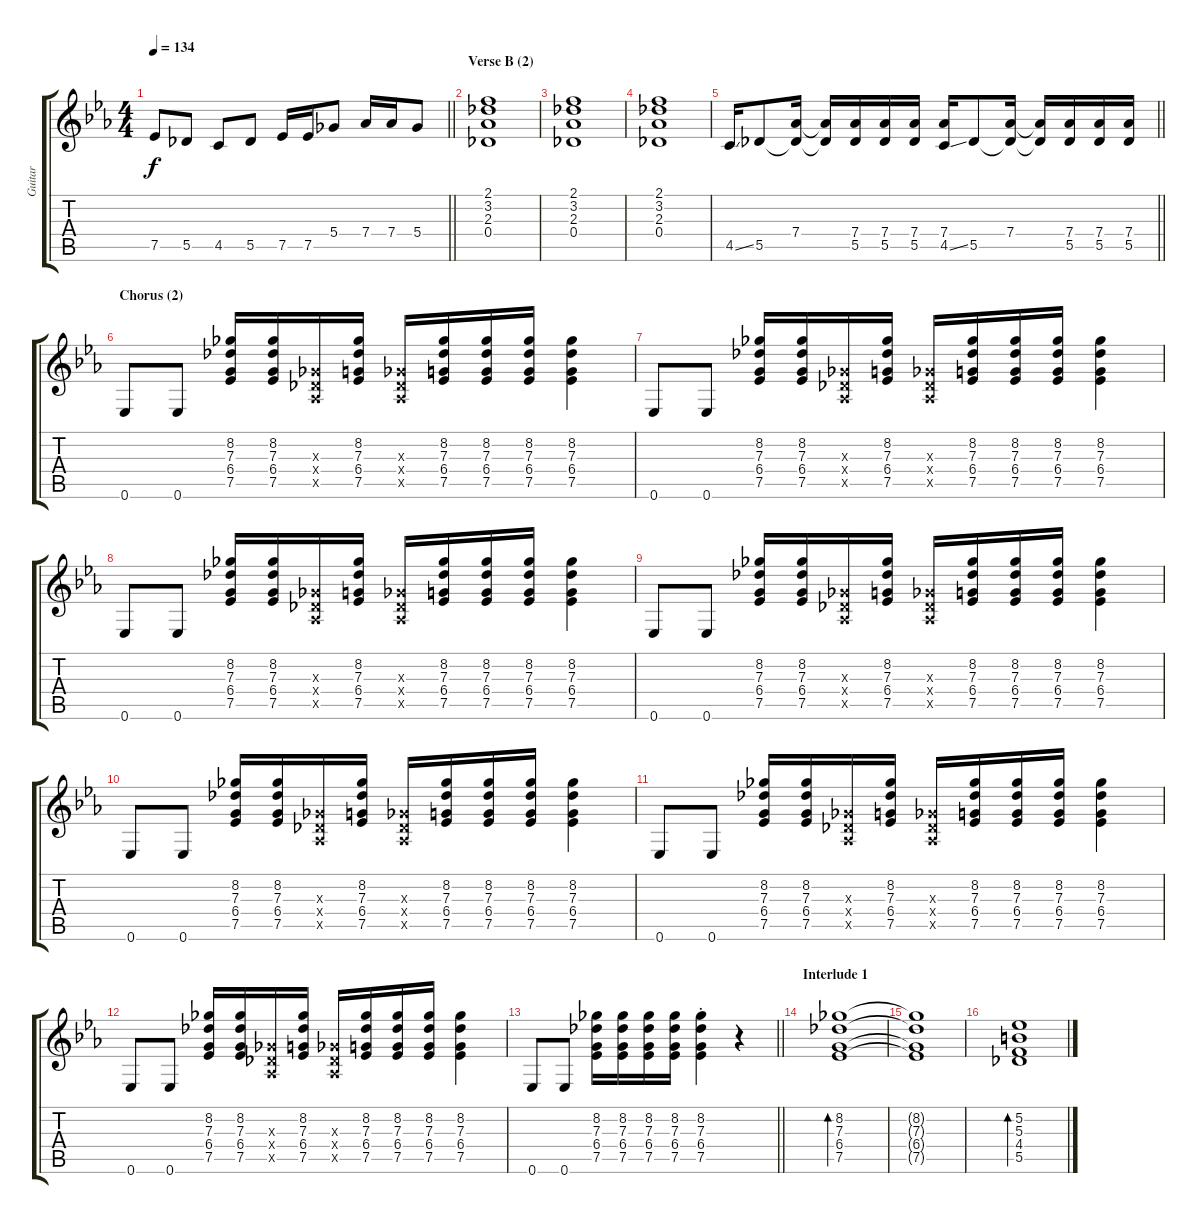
\track ("Guitar" "Guitar") {instrument distortionguitar}
\staff {score tabs}
\tuning (Eb4 Bb3 Gb3 Db3 Ab2 Eb2) {hide}
\ts (4 4)
\tempo 134
\clef g2
\barLineRight lightlight
\ks eb
7.5.8{dy f} 5.5.8 4.5.8 5.5.8 7.5.16 7.5.16 5.4.8 7.4.16 7.4.16 5.4.8 |
\section ("" "Verse B (2)")
(2.1 3.2 2.3 0.4).1 |
(2.1 3.2 2.3 0.4).1 |
(2.1 3.2 2.3 0.4).1 |
\barLineRight lightlight
4.5{ss}.16 5.5.8 (7.4 5.5{t}).16 (7.4{t} 5.5{t}).16 (7.4 5.5).16 (7.4 5.5).16 (7.4 5.5).16 (7.4 4.5{ss}).16 5.5.8 (7.4 5.5{t}).16 (7.4{t} 5.5{t}).16 (7.4 5.5).16 (7.4 5.5).16 (7.4 5.5).16 |
\section ("" "Chorus (2)")
0.6.8 0.6.8 (8.2 7.3 6.4 7.5).16 (8.2 7.3 6.4 7.5).16 (0.3{x} 0.4{x} 0.5{x}).16 (8.2 7.3 6.4 7.5).16 (0.3{x} 0.4{x} 0.5{x}).16 (8.2 7.3 6.4 7.5).16 (8.2 7.3 6.4 7.5).16 (8.2 7.3 6.4 7.5).16 (8.2 7.3 6.4 7.5).4 |
0.6.8 0.6.8 (8.2 7.3 6.4 7.5).16 (8.2 7.3 6.4 7.5).16 (0.3{x} 0.4{x} 0.5{x}).16 (8.2 7.3 6.4 7.5).16 (0.3{x} 0.4{x} 0.5{x}).16 (8.2 7.3 6.4 7.5).16 (8.2 7.3 6.4 7.5).16 (8.2 7.3 6.4 7.5).16 (8.2 7.3 6.4 7.5).4 |
0.6.8 0.6.8 (8.2 7.3 6.4 7.5).16 (8.2 7.3 6.4 7.5).16 (0.3{x} 0.4{x} 0.5{x}).16 (8.2 7.3 6.4 7.5).16 (0.3{x} 0.4{x} 0.5{x}).16 (8.2 7.3 6.4 7.5).16 (8.2 7.3 6.4 7.5).16 (8.2 7.3 6.4 7.5).16 (8.2 7.3 6.4 7.5).4 |
0.6.8 0.6.8 (8.2 7.3 6.4 7.5).16 (8.2 7.3 6.4 7.5).16 (0.3{x} 0.4{x} 0.5{x}).16 (8.2 7.3 6.4 7.5).16 (0.3{x} 0.4{x} 0.5{x}).16 (8.2 7.3 6.4 7.5).16 (8.2 7.3 6.4 7.5).16 (8.2 7.3 6.4 7.5).16 (8.2 7.3 6.4 7.5).4 |
0.6.8 0.6.8 (8.2 7.3 6.4 7.5).16 (8.2 7.3 6.4 7.5).16 (0.3{x} 0.4{x} 0.5{x}).16 (8.2 7.3 6.4 7.5).16 (0.3{x} 0.4{x} 0.5{x}).16 (8.2 7.3 6.4 7.5).16 (8.2 7.3 6.4 7.5).16 (8.2 7.3 6.4 7.5).16 (8.2 7.3 6.4 7.5).4 |
0.6.8 0.6.8 (8.2 7.3 6.4 7.5).16 (8.2 7.3 6.4 7.5).16 (0.3{x} 0.4{x} 0.5{x}).16 (8.2 7.3 6.4 7.5).16 (0.3{x} 0.4{x} 0.5{x}).16 (8.2 7.3 6.4 7.5).16 (8.2 7.3 6.4 7.5).16 (8.2 7.3 6.4 7.5).16 (8.2 7.3 6.4 7.5).4 |
0.6.8 0.6.8 (8.2 7.3 6.4 7.5).16 (8.2 7.3 6.4 7.5).16 (0.3{x} 0.4{x} 0.5{x}).16 (8.2 7.3 6.4 7.5).16 (0.3{x} 0.4{x} 0.5{x}).16 (8.2 7.3 6.4 7.5).16 (8.2 7.3 6.4 7.5).16 (8.2 7.3 6.4 7.5).16 (8.2 7.3 6.4 7.5).4 |
\barLineRight lightlight
0.6.8 0.6.8 (8.2 7.3 6.4 7.5).16 (8.2 7.3 6.4 7.5).16 (8.2 7.3 6.4 7.5).16 (8.2 7.3 6.4 7.5).16 (8.2{st} 7.3{st} 6.4{st} 7.5{st}).4 r.4 |
\section ("" "Interlude 1")
(8.2 7.3 6.4 7.5).1{bd 120} |
(8.2{t} 7.3{t} 6.4{t} 7.5{t}).1 |
(5.2 5.3 4.4 5.5).1{bd 120}
